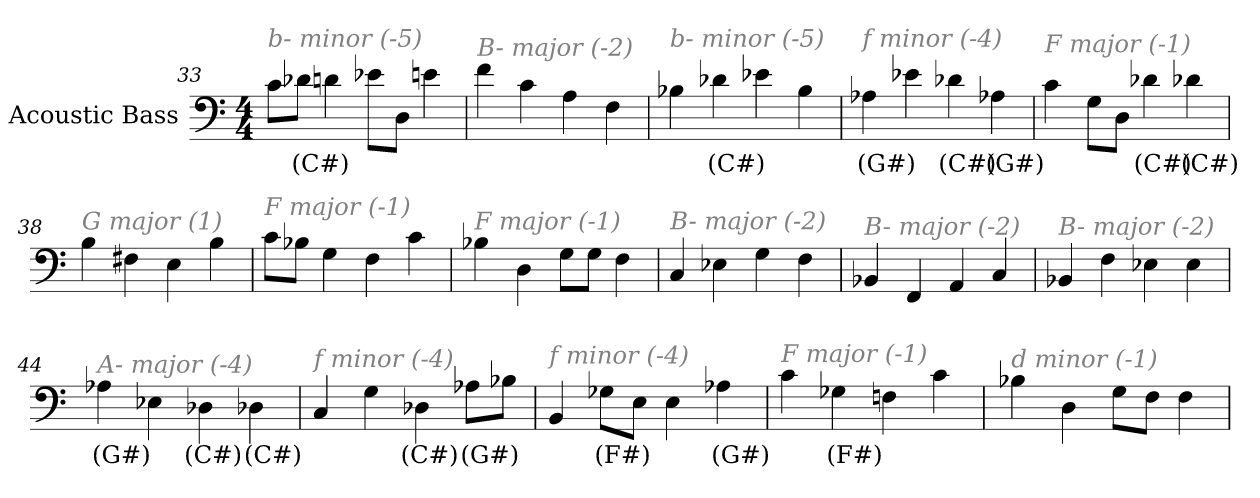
**kern	**text
*part1	*part1
*staff1	*staff1
*I"Acoustic Bass	*
*clefF4	*
*ITrd7c12	*
*k[]	*
*C:	*
*M4/4	*
=33	=33
!LO:TX:i:color=#808080:t=b- minor (-5)	!
8CL	.
8D-XiJ	(C#)
4D	.
8E-XL	.
8DDJ	.
4En	.
=34	=34
!LO:TX:i:color=#808080:t=B- major (-2)	!
4F	.
4C	.
4AA	.
4FF	.
=35	=35
!LO:TX:i:color=#808080:t=b- minor (-5)	!
4BB-X	.
4D-Xi	(C#)
4E-X	.
4BB-	.
=36	=36
!LO:TX:i:color=#808080:t=f minor (-4)	!
4AA-Xi	(G#)
4E-X	.
4D-Xi	(C#)
4AA-Xi	(G#)
=37	=37
!LO:TX:i:color=#808080:t=F major (-1)	!
4C	.
8GGL	.
8DDJ	.
4D-Xi	(C#)
4D-Xi	(C#)
=38	=38
!LO:TX:i:color=#808080:t=G major (1)	!
4BB	.
4FF#X	.
4EE	.
4BB	.
=39	=39
!LO:TX:i:color=#808080:t=F major (-1)	!
8CL	.
8BB-XJ	.
4GG	.
4FF	.
4C	.
=40	=40
!LO:TX:i:color=#808080:t=F major (-1)	!
4BB-X	.
4DD	.
8GGL	.
8GGJ	.
4FF	.
=41	=41
!LO:TX:i:color=#808080:t=B- major (-2)	!
4CC	.
4EE-X	.
4GG	.
4FF	.
=42	=42
!LO:TX:i:color=#808080:t=B- major (-2)	!
4BBB-X	.
4FFF	.
4AAA	.
4CC	.
=43	=43
!LO:TX:i:color=#808080:t=B- major (-2)	!
4BBB-X	.
4FF	.
4EE-X	.
4EE-	.
=44	=44
!LO:TX:i:color=#808080:t=A- major (-4)	!
4AA-Xi	(G#)
4EE-X	.
4DD-Xi	(C#)
4DD-Xi	(C#)
=45	=45
!LO:TX:i:color=#808080:t=f minor (-4)	!
4CC	.
4GG	.
4DD-Xi	(C#)
8AA-XiL	(G#)
8BB-XJ	.
=46	=46
!LO:TX:i:color=#808080:t=f minor (-4)	!
4BBB	.
8GG-XiL	(F#)
8EEJ	.
4EE	.
4AA-Xi	(G#)
=47	=47
!LO:TX:i:color=#808080:t=F major (-1)	!
4C	.
4GG-Xi	(F#)
4FFn	.
4C	.
=48	=48
!LO:TX:i:color=#808080:t=d minor (-1)	!
4BB-X	.
4DD	.
8GGL	.
8FFJ	.
4FF	.
=	=
*-	*-
